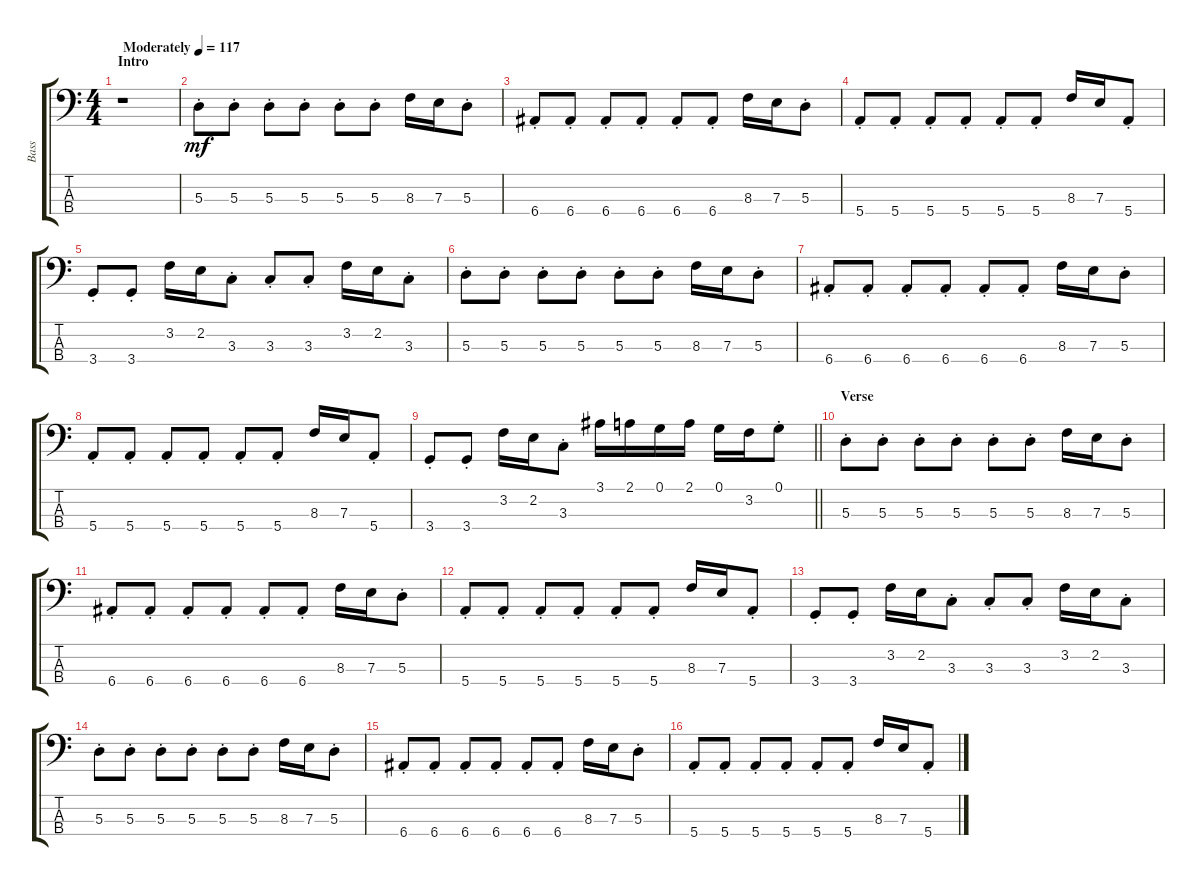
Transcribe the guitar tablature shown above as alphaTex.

\track ("Bass" "Bass") {instrument slapbass1}
\staff {score tabs}
\tuning (G2 D2 A1 E1) {hide}
\ts (4 4)
\section ("" "Intro")
\tempo (117 "Moderately")
\clef f4
\ks c
r.1{dy mf instrument slapbass1} |
5.3{st}.8 5.3{st}.8 5.3{st}.8 5.3{st}.8 5.3{st}.8 5.3{st}.8 8.3.16 7.3.16 5.3{st}.8 |
6.4{st}.8 6.4{st}.8 6.4{st}.8 6.4{st}.8 6.4{st}.8 6.4{st}.8 8.3.16 7.3.16 5.3{st}.8 |
5.4{st}.8 5.4{st}.8 5.4{st}.8 5.4{st}.8 5.4{st}.8 5.4{st}.8 8.3.16 7.3.16 5.4{st}.8 |
3.4{st}.8 3.4{st}.8 3.2.16 2.2.16 3.3{st}.8 3.3{st}.8 3.3{st}.8 3.2.16 2.2.16 3.3{st}.8 |
5.3{st}.8 5.3{st}.8 5.3{st}.8 5.3{st}.8 5.3{st}.8 5.3{st}.8 8.3.16 7.3.16 5.3{st}.8 |
6.4{st}.8 6.4{st}.8 6.4{st}.8 6.4{st}.8 6.4{st}.8 6.4{st}.8 8.3.16 7.3.16 5.3{st}.8 |
5.4{st}.8 5.4{st}.8 5.4{st}.8 5.4{st}.8 5.4{st}.8 5.4{st}.8 8.3.16 7.3.16 5.4{st}.8 |
\barLineRight lightlight
3.4{st}.8 3.4{st}.8 3.2.16 2.2.16 3.3{st}.8 3.1.16 2.1.16 0.1.16 2.1.16 0.1.16 3.2.16 0.1{st}.8 |
\section ("" "Verse")
5.3{st}.8 5.3{st}.8 5.3{st}.8 5.3{st}.8 5.3{st}.8 5.3{st}.8 8.3.16 7.3.16 5.3{st}.8 |
6.4{st}.8 6.4{st}.8 6.4{st}.8 6.4{st}.8 6.4{st}.8 6.4{st}.8 8.3.16 7.3.16 5.3{st}.8 |
5.4{st}.8 5.4{st}.8 5.4{st}.8 5.4{st}.8 5.4{st}.8 5.4{st}.8 8.3.16 7.3.16 5.4{st}.8 |
3.4{st}.8 3.4{st}.8 3.2.16 2.2.16 3.3{st}.8 3.3{st}.8 3.3{st}.8 3.2.16 2.2.16 3.3{st}.8 |
5.3{st}.8 5.3{st}.8 5.3{st}.8 5.3{st}.8 5.3{st}.8 5.3{st}.8 8.3.16 7.3.16 5.3{st}.8 |
6.4{st}.8 6.4{st}.8 6.4{st}.8 6.4{st}.8 6.4{st}.8 6.4{st}.8 8.3.16 7.3.16 5.3{st}.8 |
5.4{st}.8 5.4{st}.8 5.4{st}.8 5.4{st}.8 5.4{st}.8 5.4{st}.8 8.3.16 7.3.16 5.4{st}.8
